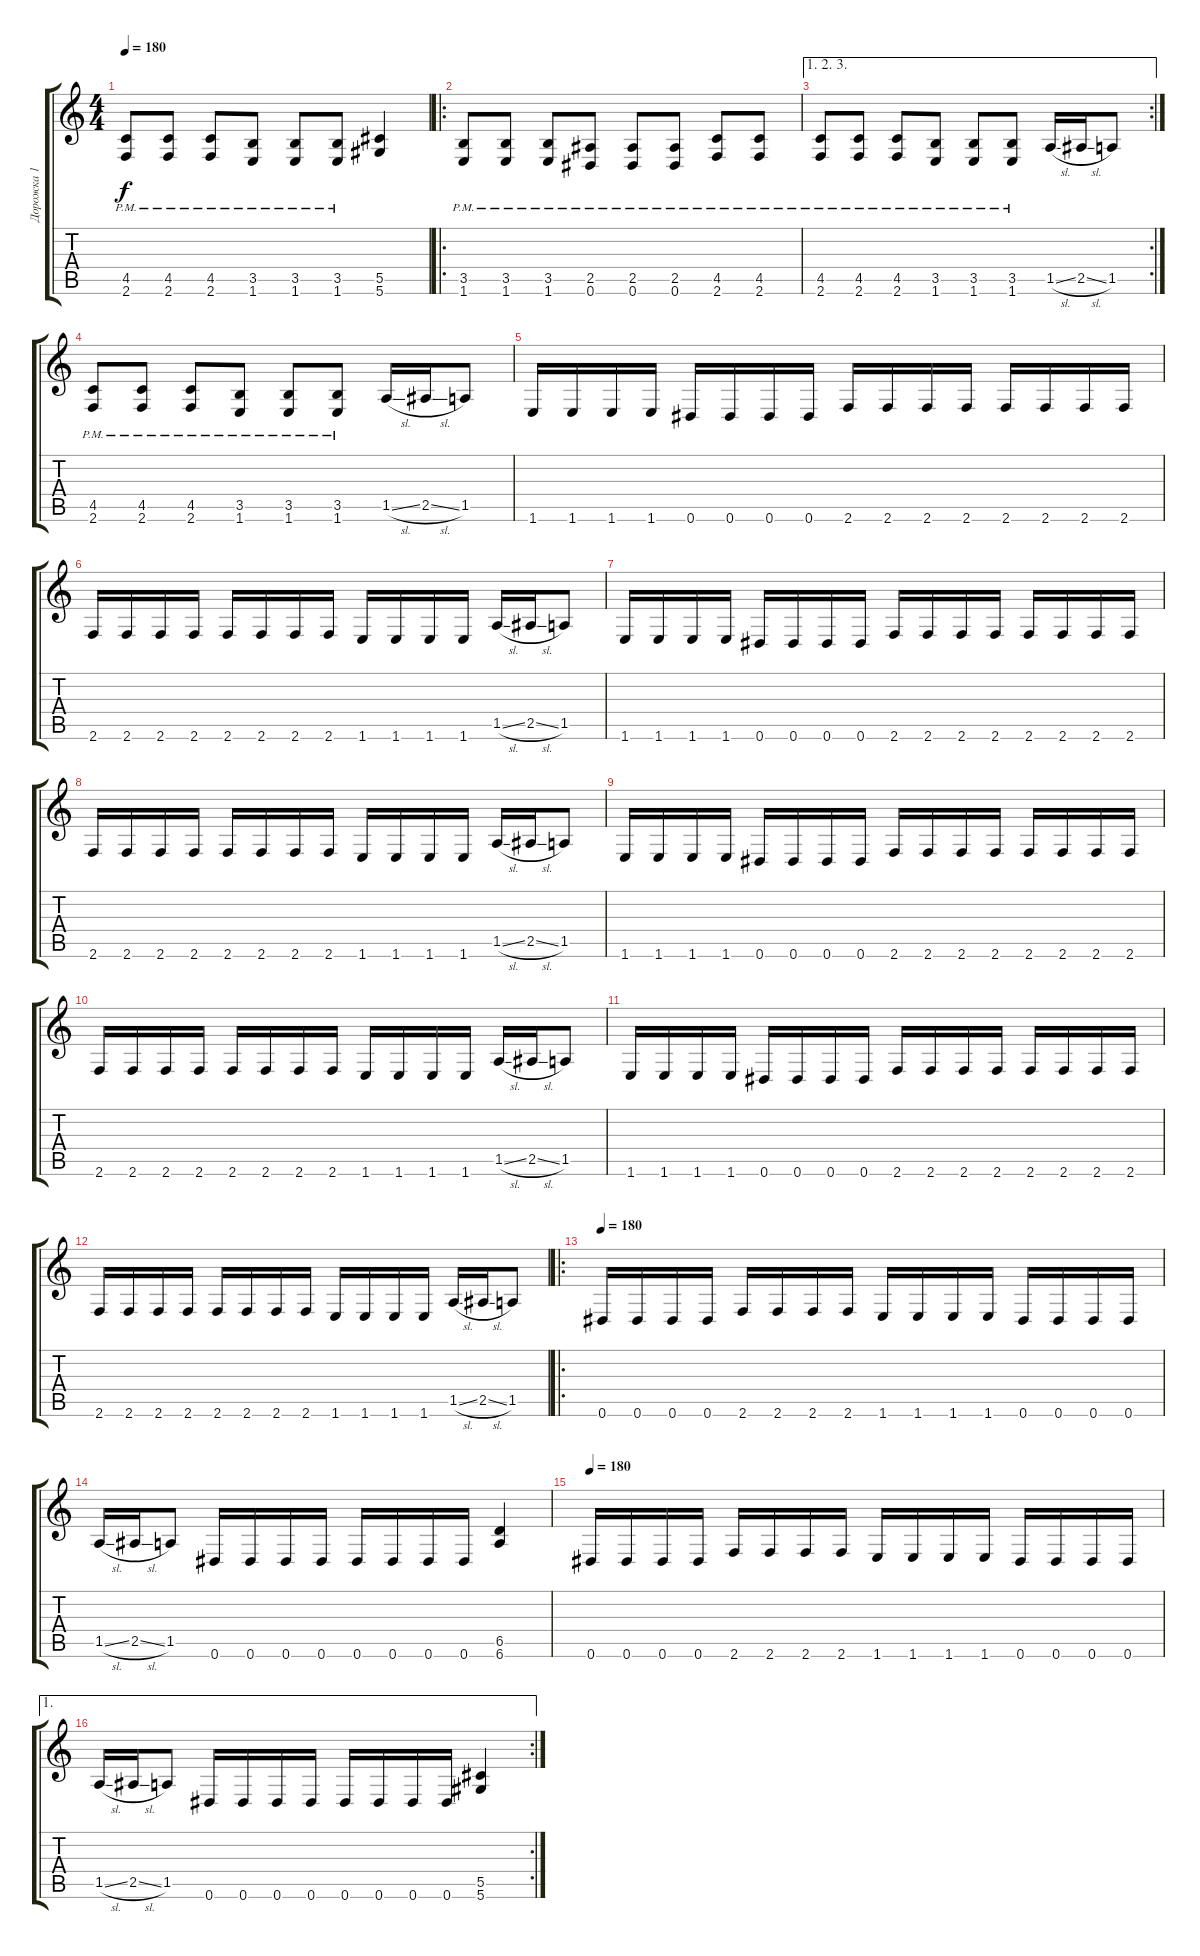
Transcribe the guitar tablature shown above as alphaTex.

\track ("Дорожка 1" "Дорожка 1") {instrument distortionguitar}
\staff {score tabs}
\tuning (Eb4 Bb3 Gb3 Db3 Ab2 Eb2) {hide}
\ts (4 4)
\tempo 180
\clef g2
\ks c
(4.5{pm} 2.6{pm}).8{dy f} (4.5{pm} 2.6{pm}).8 (4.5{pm} 2.6{pm}).8 (3.5{pm} 1.6{pm}).8 (3.5{pm} 1.6{pm}).8 (3.5{pm} 1.6{pm}).8 (5.5 5.6).4 |
\ro
(3.5{pm} 1.6{pm}).8 (3.5{pm} 1.6{pm}).8 (3.5{pm} 1.6{pm}).8 (2.5{pm} 0.6{pm}).8 (2.5{pm} 0.6{pm}).8 (2.5{pm} 0.6{pm}).8 (4.5{pm} 2.6{pm}).8 (4.5{pm} 2.6{pm}).8 |
\ae (1 2 3)
\rc 2
(4.5{pm} 2.6{pm}).8 (4.5{pm} 2.6{pm}).8 (4.5{pm} 2.6{pm}).8 (3.5{pm} 1.6{pm}).8 (3.5{pm} 1.6{pm}).8 (3.5{pm} 1.6{pm}).8 1.5{sl}.16 2.5{sl}.16 1.5.8 |
(4.5{pm} 2.6{pm}).8 (4.5{pm} 2.6{pm}).8 (4.5{pm} 2.6{pm}).8 (3.5{pm} 1.6{pm}).8 (3.5{pm} 1.6{pm}).8 (3.5{pm} 1.6{pm}).8 1.5{sl}.16 2.5{sl}.16 1.5.8 |
1.6.16 1.6.16 1.6.16 1.6.16 0.6.16 0.6.16 0.6.16 0.6.16 2.6.16 2.6.16 2.6.16 2.6.16 2.6.16 2.6.16 2.6.16 2.6.16 |
2.6.16 2.6.16 2.6.16 2.6.16 2.6.16 2.6.16 2.6.16 2.6.16 1.6.16 1.6.16 1.6.16 1.6.16 1.5{sl}.16 2.5{sl}.16 1.5.8 |
1.6.16 1.6.16 1.6.16 1.6.16 0.6.16 0.6.16 0.6.16 0.6.16 2.6.16 2.6.16 2.6.16 2.6.16 2.6.16 2.6.16 2.6.16 2.6.16 |
2.6.16 2.6.16 2.6.16 2.6.16 2.6.16 2.6.16 2.6.16 2.6.16 1.6.16 1.6.16 1.6.16 1.6.16 1.5{sl}.16 2.5{sl}.16 1.5.8 |
1.6.16 1.6.16 1.6.16 1.6.16 0.6.16 0.6.16 0.6.16 0.6.16 2.6.16 2.6.16 2.6.16 2.6.16 2.6.16 2.6.16 2.6.16 2.6.16 |
2.6.16 2.6.16 2.6.16 2.6.16 2.6.16 2.6.16 2.6.16 2.6.16 1.6.16 1.6.16 1.6.16 1.6.16 1.5{sl}.16 2.5{sl}.16 1.5.8 |
1.6.16 1.6.16 1.6.16 1.6.16 0.6.16 0.6.16 0.6.16 0.6.16 2.6.16 2.6.16 2.6.16 2.6.16 2.6.16 2.6.16 2.6.16 2.6.16 |
2.6.16 2.6.16 2.6.16 2.6.16 2.6.16 2.6.16 2.6.16 2.6.16 1.6.16 1.6.16 1.6.16 1.6.16 1.5{sl}.16 2.5{sl}.16 1.5.8 |
\ro
\tempo 180
0.6.16 0.6.16 0.6.16 0.6.16 2.6.16 2.6.16 2.6.16 2.6.16 1.6.16 1.6.16 1.6.16 1.6.16 0.6.16 0.6.16 0.6.16 0.6.16 |
1.5{sl}.16 2.5{sl}.16 1.5.8 0.6.16 0.6.16 0.6.16 0.6.16 0.6.16 0.6.16 0.6.16 0.6.16 (6.5 6.6).4 |
\tempo 180
0.6.16 0.6.16 0.6.16 0.6.16 2.6.16 2.6.16 2.6.16 2.6.16 1.6.16 1.6.16 1.6.16 1.6.16 0.6.16 0.6.16 0.6.16 0.6.16 |
\ae 1
\rc 2
1.5{sl}.16 2.5{sl}.16 1.5.8 0.6.16 0.6.16 0.6.16 0.6.16 0.6.16 0.6.16 0.6.16 0.6.16 (5.5 5.6).4
